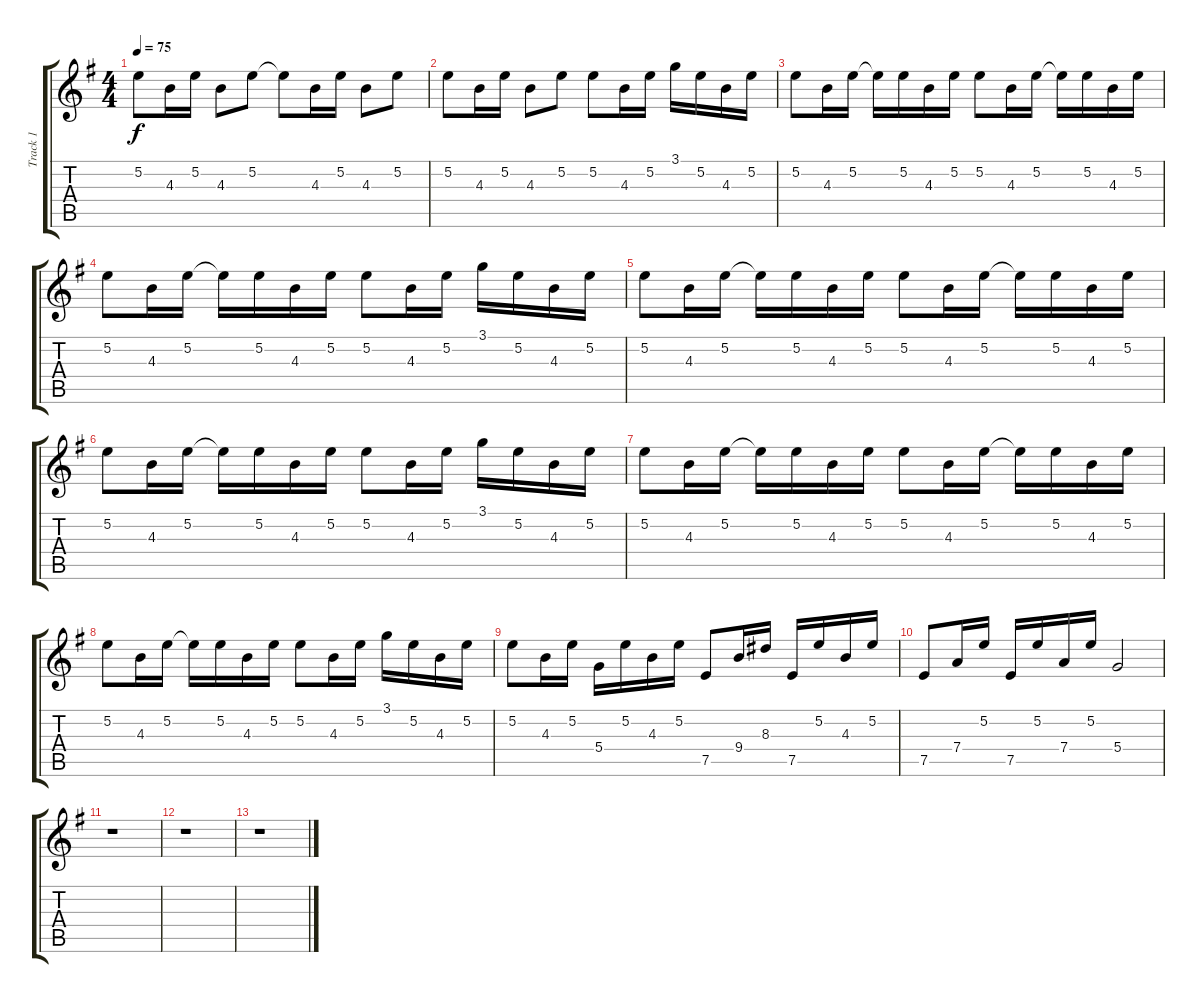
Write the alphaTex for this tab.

\track ("Track 1" "Track 1") {instrument acousticguitarnylon}
\staff {score tabs}
\tuning (E4 B3 G3 D3 A2 E2) {hide}
\ts (4 4)
\tempo 75
\clef g2
\ks g
5.2.8{dy f instrument acousticguitarnylon} 4.3.16 5.2.16 4.3.8 5.2.8 5.2{t}.8 4.3.16 5.2.16 4.3.8 5.2.8 |
5.2.8 4.3.16 5.2.16 4.3.8 5.2.8 5.2.8 4.3.16 5.2.16 3.1.16 5.2.16 4.3.16 5.2.16 |
5.2.8 4.3.16 5.2.16 5.2{t}.16 5.2.16 4.3.16 5.2.16 5.2.8 4.3.16 5.2.16 5.2{t}.16 5.2.16 4.3.16 5.2.16 |
5.2.8 4.3.16 5.2.16 5.2{t}.16 5.2.16 4.3.16 5.2.16 5.2.8 4.3.16 5.2.16 3.1.16 5.2.16 4.3.16 5.2.16 |
5.2.8 4.3.16 5.2.16 5.2{t}.16 5.2.16 4.3.16 5.2.16 5.2.8 4.3.16 5.2.16 5.2{t}.16 5.2.16 4.3.16 5.2.16 |
5.2.8 4.3.16 5.2.16 5.2{t}.16 5.2.16 4.3.16 5.2.16 5.2.8 4.3.16 5.2.16 3.1.16 5.2.16 4.3.16 5.2.16 |
5.2.8 4.3.16 5.2.16 5.2{t}.16 5.2.16 4.3.16 5.2.16 5.2.8 4.3.16 5.2.16 5.2{t}.16 5.2.16 4.3.16 5.2.16 |
5.2.8 4.3.16 5.2.16 5.2{t}.16 5.2.16 4.3.16 5.2.16 5.2.8 4.3.16 5.2.16 3.1.16 5.2.16 4.3.16 5.2.16 |
5.2.8 4.3.16 5.2.16 5.4.16 5.2.16 4.3.16 5.2.16 7.5.8 9.4.16 8.3.16 7.5.16 5.2.16 4.3.16 5.2.16 |
7.5.8 7.4.16 5.2.16 7.5.16 5.2.16 7.4.16 5.2.16 5.4.2 |
r.1 |
r.1 |
r.1
